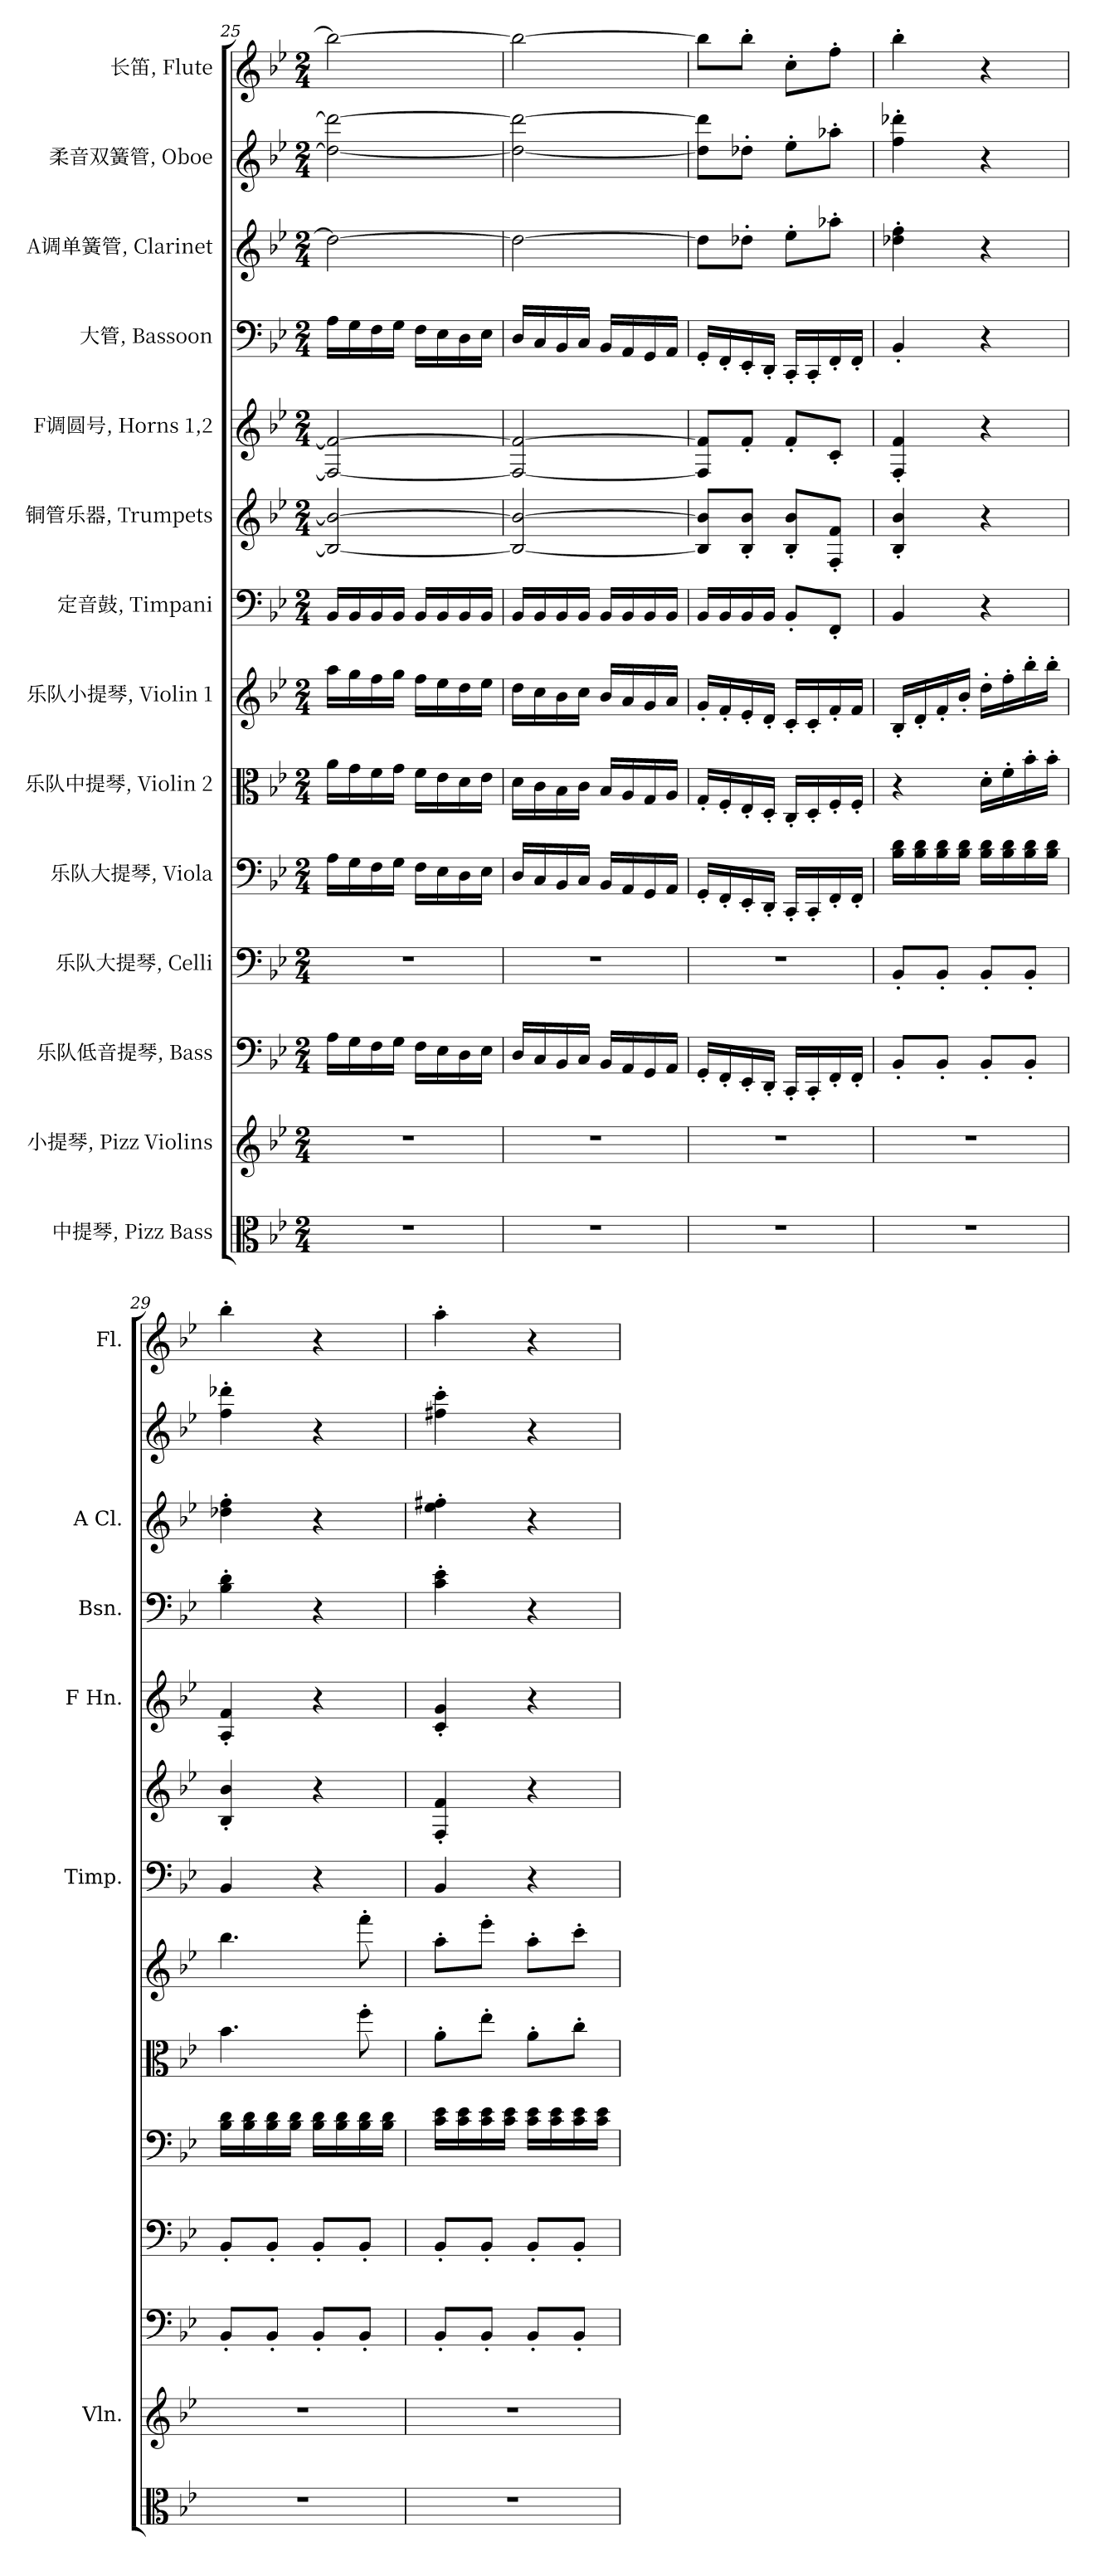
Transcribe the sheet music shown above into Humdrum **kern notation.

**kern	**kern	**kern	**kern	**kern	**kern	**kern	**kern	**kern	**kern	**kern	**kern	**kern	**kern
*part14	*part13	*part12	*part11	*part10	*part9	*part8	*part7	*part6	*part5	*part4	*part3	*part2	*part1
*staff14	*staff13	*staff12	*staff11	*staff10	*staff9	*staff8	*staff7	*staff6	*staff5	*staff4	*staff3	*staff2	*staff1
*I"中提琴, Pizz Bass	*I"小提琴, Pizz Violins	*I"乐队低音提琴, Bass	*I"乐队大提琴, Celli	*I"乐队大提琴, Viola	*I"乐队中提琴, Violin 2	*I"乐队小提琴, Violin 1	*I"定音鼓, Timpani	*I"铜管乐器, Trumpets	*I"F调圆号, Horns 1,2	*I"大管, Bassoon	*I"A调单簧管, Clarinet	*I"柔音双簧管, Oboe	*I"长笛, Flute
*	*I'Vln.	*	*	*	*	*	*I'Timp.	*	*I'F Hn.	*I'Bsn.	*I'A Cl.	*	*I'Fl.
*clefC3	*clefG2	*clefF4	*clefF4	*clefF4	*clefC3	*clefG2	*clefF4	*clefG2	*clefG2	*clefF4	*clefG2	*clefG2	*clefG2
*	*	*ITrd7c12	*	*	*	*	*	*	*ITrd4c7	*	*ITrd2c3	*ITrd2c3	*
*k[b-e-]	*k[b-e-]	*k[b-e-]	*k[b-e-]	*k[b-e-]	*k[b-e-]	*k[b-e-]	*k[b-e-]	*k[b-e-]	*k[b-e-a-]	*k[b-e-]	*k[f#]	*k[f#]	*k[b-e-]
*M2/4	*M2/4	*M2/4	*M2/4	*M2/4	*M2/4	*M2/4	*M2/4	*M2/4	*M2/4	*M2/4	*M2/4	*M2/4	*M2/4
=25	=25	=25	=25	=25	=25	=25	=25	=25	=25	=25	=25	=25	=25
2r	2r	16AA\LL	2r	16A\LL	16a\LL	16aa\LL	16BB-/LL	2B-/_ 2b-/_	2BB-/_ 2B-/_	16A\LL	2b-\_	2b-\_ 2bb-\_	2bb-\_
.	.	16GG\	.	16G\	16g\	16gg\	16BB-/	.	.	16G\	.	.	.
.	.	16FF\	.	16F\	16f\	16ff\	16BB-/	.	.	16F\	.	.	.
.	.	16GG\JJ	.	16G\JJ	16g\JJ	16gg\JJ	16BB-/JJ	.	.	16G\JJ	.	.	.
.	.	16FF\LL	.	16F\LL	16f\LL	16ff\LL	16BB-/LL	.	.	16F\LL	.	.	.
.	.	16EE-\	.	16E-\	16e-\	16ee-\	16BB-/	.	.	16E-\	.	.	.
.	.	16DD\	.	16D\	16d\	16dd\	16BB-/	.	.	16D\	.	.	.
.	.	16EE-\JJ	.	16E-\JJ	16e-\JJ	16ee-\JJ	16BB-/JJ	.	.	16E-\JJ	.	.	.
=26	=26	=26	=26	=26	=26	=26	=26	=26	=26	=26	=26	=26	=26
2r	2r	16DD/LL	2r	16D/LL	16d\LL	16dd\LL	16BB-/LL	2B-/_ 2b-/_	2BB-/_ 2B-/_	16D/LL	2b-\_	2b-\_ 2bb-\_	2bb-\_
.	.	16CC/	.	16C/	16c\	16cc\	16BB-/	.	.	16C/	.	.	.
.	.	16BBB-/	.	16BB-/	16B-\	16b-\	16BB-/	.	.	16BB-/	.	.	.
.	.	16CC/JJ	.	16C/JJ	16c\JJ	16cc\JJ	16BB-/JJ	.	.	16C/JJ	.	.	.
.	.	16BBB-/LL	.	16BB-/LL	16B-/LL	16b-/LL	16BB-/LL	.	.	16BB-/LL	.	.	.
.	.	16AAA/	.	16AA/	16A/	16a/	16BB-/	.	.	16AA/	.	.	.
.	.	16GGG/	.	16GG/	16G/	16g/	16BB-/	.	.	16GG/	.	.	.
.	.	16AAA/JJ	.	16AA/JJ	16A/JJ	16a/JJ	16BB-/JJ	.	.	16AA/JJ	.	.	.
!!LO:PB:g=z
=27	=27	=27	=27	=27	=27	=27	=27	=27	=27	=27	=27	=27	=27
2r	2r	16GGG'/LL	2r	16GG'/LL	16G'/LL	16g'/LL	16BB-/LL	8B-/] 8b-/]L	8BB-/] 8B-/]L	16GG'/LL	8b-\L]	8b-\] 8bb-\]L	8bb-\L]
.	.	16FFF'/	.	16FF'/	16F'/	16f'/	16BB-/	.	.	16FF'/	.	.	.
.	.	16EEE-'/	.	16EE-'/	16E-'/	16e-'/	16BB-/	8B-/' 8b-/'J	8B-'/J	16EE-'/	8b-X'\J	8b-X'\J	8bb-'\J
.	.	16DDD'/JJ	.	16DD'/JJ	16D'/JJ	16d'/JJ	16BB-/JJ	.	.	16DD'/JJ	.	.	.
.	.	16CCC'/LL	.	16CC'/LL	16C'/LL	16c'/LL	8BB-'/L	8B-/' 8b-/'L	8B-'/L	16CC'/LL	8cc'\L	8cc'\L	8cc'\L
.	.	16CCC'/	.	16CC'/	16D'/	16c'/	.	.	.	16CC'/	.	.	.
.	.	16FFF'/	.	16FF'/	16F'/	16f'/	8FF'/J	8F/' 8f/'J	8F'/J	16FF'/	8ffn'\J	8ffn'\J	8ff'\J
.	.	16FFF'/JJ	.	16FF'/JJ	16F'/JJ	16f/JJ	.	.	.	16FF'/JJ	.	.	.
=28	=28	=28	=28	=28	=28	=28	=28	=28	=28	=28	=28	=28	=28
2r	2r	8BBB-'/L	8BB-'/L	16B-\ 16d\LL	4r	16B-'/LL	4BB-/	4B-/' 4b-/'	4BB-/' 4B-/'	4BB-'/	4b-X\' 4dd\'	4dd\' 4bb-X\'	4bb-'\
.	.	.	.	16B-\ 16d\	.	16d'/	.	.	.	.	.	.	.
.	.	8BBB-'/J	8BB-'/J	16B-\ 16d\	.	16f'/	.	.	.	.	.	.	.
.	.	.	.	16B-\ 16d\JJ	.	16b-'/JJ	.	.	.	.	.	.	.
.	.	8BBB-'/L	8BB-'/L	16B-\ 16d\LL	16d'\LL	16dd'\LL	4r	4r	4r	4r	4r	4r	4r
.	.	.	.	16B-\ 16d\	16f'\	16ff'\	.	.	.	.	.	.	.
.	.	8BBB-'/J	8BB-'/J	16B-\ 16d\	16b-'\	16bb-'\	.	.	.	.	.	.	.
.	.	.	.	16B-\ 16d\JJ	16b-'\JJ	16bb-'\JJ	.	.	.	.	.	.	.
=29	=29	=29	=29	=29	=29	=29	=29	=29	=29	=29	=29	=29	=29
2r	2r	8BBB-'/L	8BB-'/L	16B-\ 16d\LL	4.b-\	4.bb-\	4BB-/	4B-/' 4b-/'	4D/' 4B-/'	4B-\' 4d\'	4b-X\' 4dd\'	4dd\' 4bb-X\'	4bb-'\
.	.	.	.	16B-\ 16d\	.	.	.	.	.	.	.	.	.
.	.	8BBB-'/J	8BB-'/J	16B-\ 16d\	.	.	.	.	.	.	.	.	.
.	.	.	.	16B-\ 16d\JJ	.	.	.	.	.	.	.	.	.
.	.	8BBB-'/L	8BB-'/L	16B-\ 16d\LL	.	.	4r	4r	4r	4r	4r	4r	4r
.	.	.	.	16B-\ 16d\	.	.	.	.	.	.	.	.	.
.	.	8BBB-'/J	8BB-'/J	16B-\ 16d\	8ff'\	8fff'\	.	.	.	.	.	.	.
.	.	.	.	16B-\ 16d\JJ	.	.	.	.	.	.	.	.	.
!!LO:PB:g=z
=30	=30	=30	=30	=30	=30	=30	=30	=30	=30	=30	=30	=30	=30
2r	2r	8BBB-'/L	8BB-'/L	16c\ 16e-\LL	8a'\L	8aa'\L	4BB-/	4F/' 4f/'	4F/' 4c/'	4c\' 4e-\'	4cc\' 4dd#X\'	4dd#X\' 4aa\'	4aa'\
.	.	.	.	16c\ 16e-\	.	.	.	.	.	.	.	.	.
.	.	8BBB-'/J	8BB-'/J	16c\ 16e-\	8ee-'\J	8eee-'\J	.	.	.	.	.	.	.
.	.	.	.	16c\ 16e-\JJ	.	.	.	.	.	.	.	.	.
.	.	8BBB-'/L	8BB-'/L	16c\ 16e-\LL	8a'\L	8aa'\L	4r	4r	4r	4r	4r	4r	4r
.	.	.	.	16c\ 16e-\	.	.	.	.	.	.	.	.	.
.	.	8BBB-'/J	8BB-'/J	16c\ 16e-\	8cc'\J	8ccc'\J	.	.	.	.	.	.	.
.	.	.	.	16c\ 16e-\JJ	.	.	.	.	.	.	.	.	.
=	=	=	=	=	=	=	=	=	=	=	=	=	=
*-	*-	*-	*-	*-	*-	*-	*-	*-	*-	*-	*-	*-	*-
